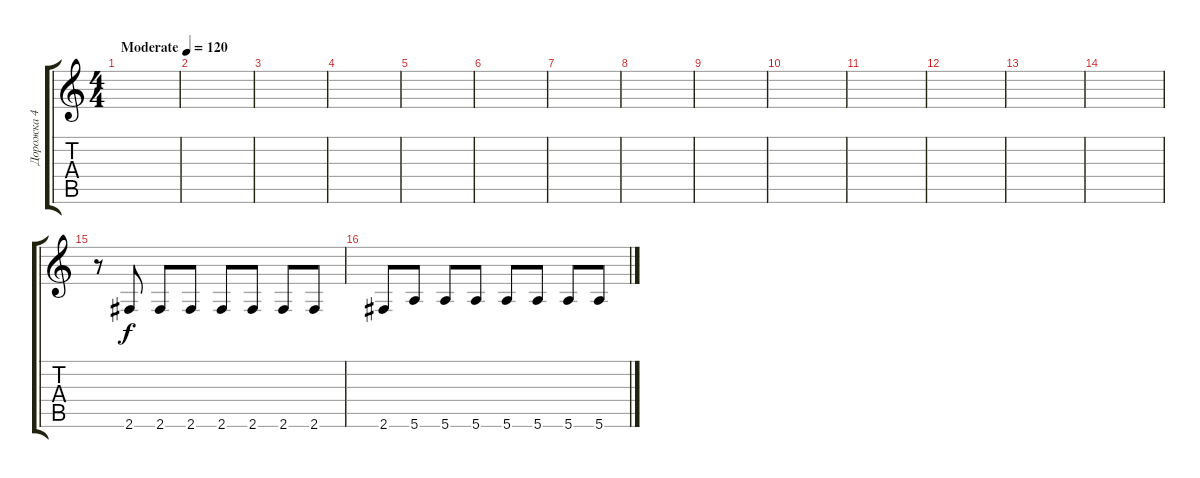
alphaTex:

\track ("Дорожка 4" "Дорожка 4") {instrument overdrivenguitar}
\staff {score tabs}
\tuning (E4 B3 G3 D3 A2 E2) {hide}
\ts (4 4)
\tempo (120 "Moderate")
\clef g2
\ks c
|
|
|
|
|
|
|
|
|
|
|
|
|
|
r.8 2.6.8 2.6.8 2.6.8 2.6.8 2.6.8 2.6.8 2.6.8 |
2.6.8 5.6.8 5.6.8 5.6.8 5.6.8 5.6.8 5.6.8 5.6.8
